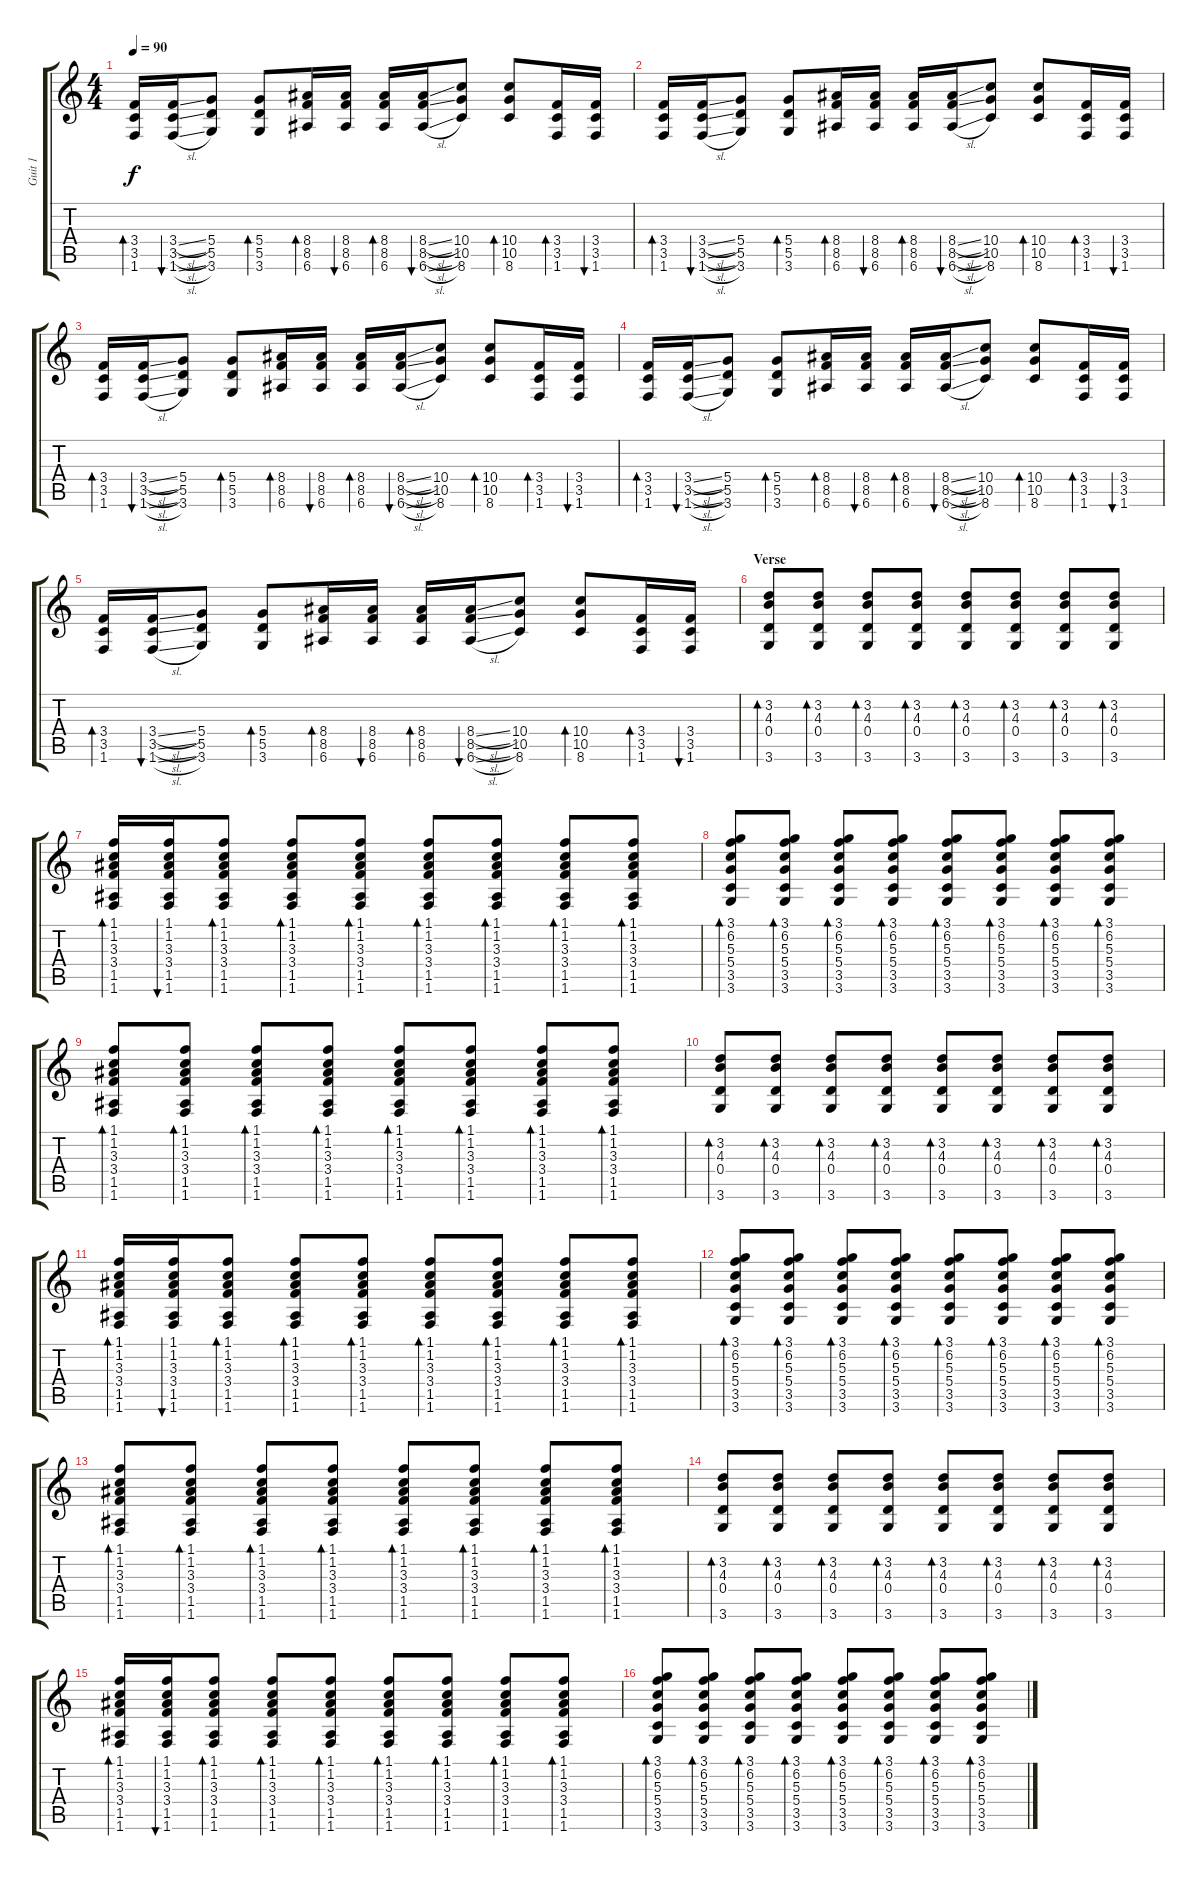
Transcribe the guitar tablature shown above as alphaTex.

\track ("Guit 1" "Guit 1") {instrument overdrivenguitar}
\staff {score tabs}
\tuning (E4 B3 G3 D3 A2 E2) {hide}
\ts (4 4)
\tempo 90
\clef g2
\ks c
(3.4 3.5 1.6).16{bd 60 dy f} (3.4{sl} 3.5{sl} 1.6{sl}).16{bu 60} (5.4 5.5 3.6).8 (5.4 5.5 3.6).8{bd 60} (8.4 8.5 6.6).16{bd 60} (8.4 8.5 6.6).16{bu 60} (8.4 8.5 6.6).16{bd 60} (8.4{sl} 8.5{sl} 6.6{sl}).16{bu 60} (10.4 10.5 8.6).8 (10.4 10.5 8.6).8{bd 60} (3.4 3.5 1.6).16{bd 60} (3.4 3.5 1.6).16{bu 60} |
(3.4 3.5 1.6).16{bd 60} (3.4{sl} 3.5{sl} 1.6{sl}).16{bu 60} (5.4 5.5 3.6).8 (5.4 5.5 3.6).8{bd 60} (8.4 8.5 6.6).16{bd 60} (8.4 8.5 6.6).16{bu 60} (8.4 8.5 6.6).16{bd 60} (8.4{sl} 8.5{sl} 6.6{sl}).16{bu 60} (10.4 10.5 8.6).8 (10.4 10.5 8.6).8{bd 60} (3.4 3.5 1.6).16{bd 60} (3.4 3.5 1.6).16{bu 60} |
(3.4 3.5 1.6).16{bd 60} (3.4{sl} 3.5{sl} 1.6{sl}).16{bu 60} (5.4 5.5 3.6).8 (5.4 5.5 3.6).8{bd 60} (8.4 8.5 6.6).16{bd 60} (8.4 8.5 6.6).16{bu 60} (8.4 8.5 6.6).16{bd 60} (8.4{sl} 8.5{sl} 6.6{sl}).16{bu 60} (10.4 10.5 8.6).8 (10.4 10.5 8.6).8{bd 60} (3.4 3.5 1.6).16{bd 60} (3.4 3.5 1.6).16{bu 60} |
(3.4 3.5 1.6).16{bd 60} (3.4{sl} 3.5{sl} 1.6{sl}).16{bu 60} (5.4 5.5 3.6).8 (5.4 5.5 3.6).8{bd 60} (8.4 8.5 6.6).16{bd 60} (8.4 8.5 6.6).16{bu 60} (8.4 8.5 6.6).16{bd 60} (8.4{sl} 8.5{sl} 6.6{sl}).16{bu 60} (10.4 10.5 8.6).8 (10.4 10.5 8.6).8{bd 60} (3.4 3.5 1.6).16{bd 60} (3.4 3.5 1.6).16{bu 60} |
(3.4 3.5 1.6).16{bd 60} (3.4{sl} 3.5{sl} 1.6{sl}).16{bu 60} (5.4 5.5 3.6).8 (5.4 5.5 3.6).8{bd 60} (8.4 8.5 6.6).16{bd 60} (8.4 8.5 6.6).16{bu 60} (8.4 8.5 6.6).16{bd 60} (8.4{sl} 8.5{sl} 6.6{sl}).16{bu 60} (10.4 10.5 8.6).8 (10.4 10.5 8.6).8{bd 60} (3.4 3.5 1.6).16{bd 60} (3.4 3.5 1.6).16{bu 60} |
\section ("" "Verse")
(3.2 4.3 0.4 3.6).8{bd 60 volume 10 instrument acousticguitarsteel} (3.2 4.3 0.4 3.6).8{bd 60} (3.2 4.3 0.4 3.6).8{bd 60} (3.2 4.3 0.4 3.6).8{bd 60} (3.2 4.3 0.4 3.6).8{bd 60} (3.2 4.3 0.4 3.6).8{bd 60} (3.2 4.3 0.4 3.6).8{bd 60} (3.2 4.3 0.4 3.6).8{bd 60} |
(1.1 1.2 3.3 3.4 1.5 1.6).16{bd 60} (1.1 1.2 3.3 3.4 1.5 1.6).16{bu 60} (1.1 1.2 3.3 3.4 1.5 1.6).8{bd 60} (1.1 1.2 3.3 3.4 1.5 1.6).8{bd 60} (1.1 1.2 3.3 3.4 1.5 1.6).8{bd 60} (1.1 1.2 3.3 3.4 1.5 1.6).8{bd 60} (1.1 1.2 3.3 3.4 1.5 1.6).8{bd 60} (1.1 1.2 3.3 3.4 1.5 1.6).8{bd 60} (1.1 1.2 3.3 3.4 1.5 1.6).8{bd 60} |
(3.1 6.2 5.3 5.4 3.5 3.6).8{bd 60} (3.1 6.2 5.3 5.4 3.5 3.6).8{bd 60} (3.1 6.2 5.3 5.4 3.5 3.6).8{bd 60} (3.1 6.2 5.3 5.4 3.5 3.6).8{bd 60} (3.1 6.2 5.3 5.4 3.5 3.6).8{bd 60} (3.1 6.2 5.3 5.4 3.5 3.6).8{bd 60} (3.1 6.2 5.3 5.4 3.5 3.6).8{bd 60} (3.1 6.2 5.3 5.4 3.5 3.6).8{bd 60} |
(1.1 1.2 3.3 3.4 1.5 1.6).8{bd 60} (1.1 1.2 3.3 3.4 1.5 1.6).8{bd 60} (1.1 1.2 3.3 3.4 1.5 1.6).8{bd 60} (1.1 1.2 3.3 3.4 1.5 1.6).8{bd 60} (1.1 1.2 3.3 3.4 1.5 1.6).8{bd 60} (1.1 1.2 3.3 3.4 1.5 1.6).8{bd 60} (1.1 1.2 3.3 3.4 1.5 1.6).8{bd 60} (1.1 1.2 3.3 3.4 1.5 1.6).8{bd 60} |
(3.2 4.3 0.4 3.6).8{bd 60} (3.2 4.3 0.4 3.6).8{bd 60} (3.2 4.3 0.4 3.6).8{bd 60} (3.2 4.3 0.4 3.6).8{bd 60} (3.2 4.3 0.4 3.6).8{bd 60} (3.2 4.3 0.4 3.6).8{bd 60} (3.2 4.3 0.4 3.6).8{bd 60} (3.2 4.3 0.4 3.6).8{bd 60} |
(1.1 1.2 3.3 3.4 1.5 1.6).16{bd 60} (1.1 1.2 3.3 3.4 1.5 1.6).16{bu 60} (1.1 1.2 3.3 3.4 1.5 1.6).8{bd 60} (1.1 1.2 3.3 3.4 1.5 1.6).8{bd 60} (1.1 1.2 3.3 3.4 1.5 1.6).8{bd 60} (1.1 1.2 3.3 3.4 1.5 1.6).8{bd 60} (1.1 1.2 3.3 3.4 1.5 1.6).8{bd 60} (1.1 1.2 3.3 3.4 1.5 1.6).8{bd 60} (1.1 1.2 3.3 3.4 1.5 1.6).8{bd 60} |
(3.1 6.2 5.3 5.4 3.5 3.6).8{bd 60} (3.1 6.2 5.3 5.4 3.5 3.6).8{bd 60} (3.1 6.2 5.3 5.4 3.5 3.6).8{bd 60} (3.1 6.2 5.3 5.4 3.5 3.6).8{bd 60} (3.1 6.2 5.3 5.4 3.5 3.6).8{bd 60} (3.1 6.2 5.3 5.4 3.5 3.6).8{bd 60} (3.1 6.2 5.3 5.4 3.5 3.6).8{bd 60} (3.1 6.2 5.3 5.4 3.5 3.6).8{bd 60} |
(1.1 1.2 3.3 3.4 1.5 1.6).8{bd 60} (1.1 1.2 3.3 3.4 1.5 1.6).8{bd 60} (1.1 1.2 3.3 3.4 1.5 1.6).8{bd 60} (1.1 1.2 3.3 3.4 1.5 1.6).8{bd 60} (1.1 1.2 3.3 3.4 1.5 1.6).8{bd 60} (1.1 1.2 3.3 3.4 1.5 1.6).8{bd 60} (1.1 1.2 3.3 3.4 1.5 1.6).8{bd 60} (1.1 1.2 3.3 3.4 1.5 1.6).8{bd 60} |
(3.2 4.3 0.4 3.6).8{bd 60} (3.2 4.3 0.4 3.6).8{bd 60} (3.2 4.3 0.4 3.6).8{bd 60} (3.2 4.3 0.4 3.6).8{bd 60} (3.2 4.3 0.4 3.6).8{bd 60} (3.2 4.3 0.4 3.6).8{bd 60} (3.2 4.3 0.4 3.6).8{bd 60} (3.2 4.3 0.4 3.6).8{bd 60} |
(1.1 1.2 3.3 3.4 1.5 1.6).16{bd 60} (1.1 1.2 3.3 3.4 1.5 1.6).16{bu 60} (1.1 1.2 3.3 3.4 1.5 1.6).8{bd 60} (1.1 1.2 3.3 3.4 1.5 1.6).8{bd 60} (1.1 1.2 3.3 3.4 1.5 1.6).8{bd 60} (1.1 1.2 3.3 3.4 1.5 1.6).8{bd 60} (1.1 1.2 3.3 3.4 1.5 1.6).8{bd 60} (1.1 1.2 3.3 3.4 1.5 1.6).8{bd 60} (1.1 1.2 3.3 3.4 1.5 1.6).8{bd 60} |
(3.1 6.2 5.3 5.4 3.5 3.6).8{bd 60} (3.1 6.2 5.3 5.4 3.5 3.6).8{bd 60} (3.1 6.2 5.3 5.4 3.5 3.6).8{bd 60} (3.1 6.2 5.3 5.4 3.5 3.6).8{bd 60} (3.1 6.2 5.3 5.4 3.5 3.6).8{bd 60} (3.1 6.2 5.3 5.4 3.5 3.6).8{bd 60} (3.1 6.2 5.3 5.4 3.5 3.6).8{bd 60} (3.1 6.2 5.3 5.4 3.5 3.6).8{bd 60}
